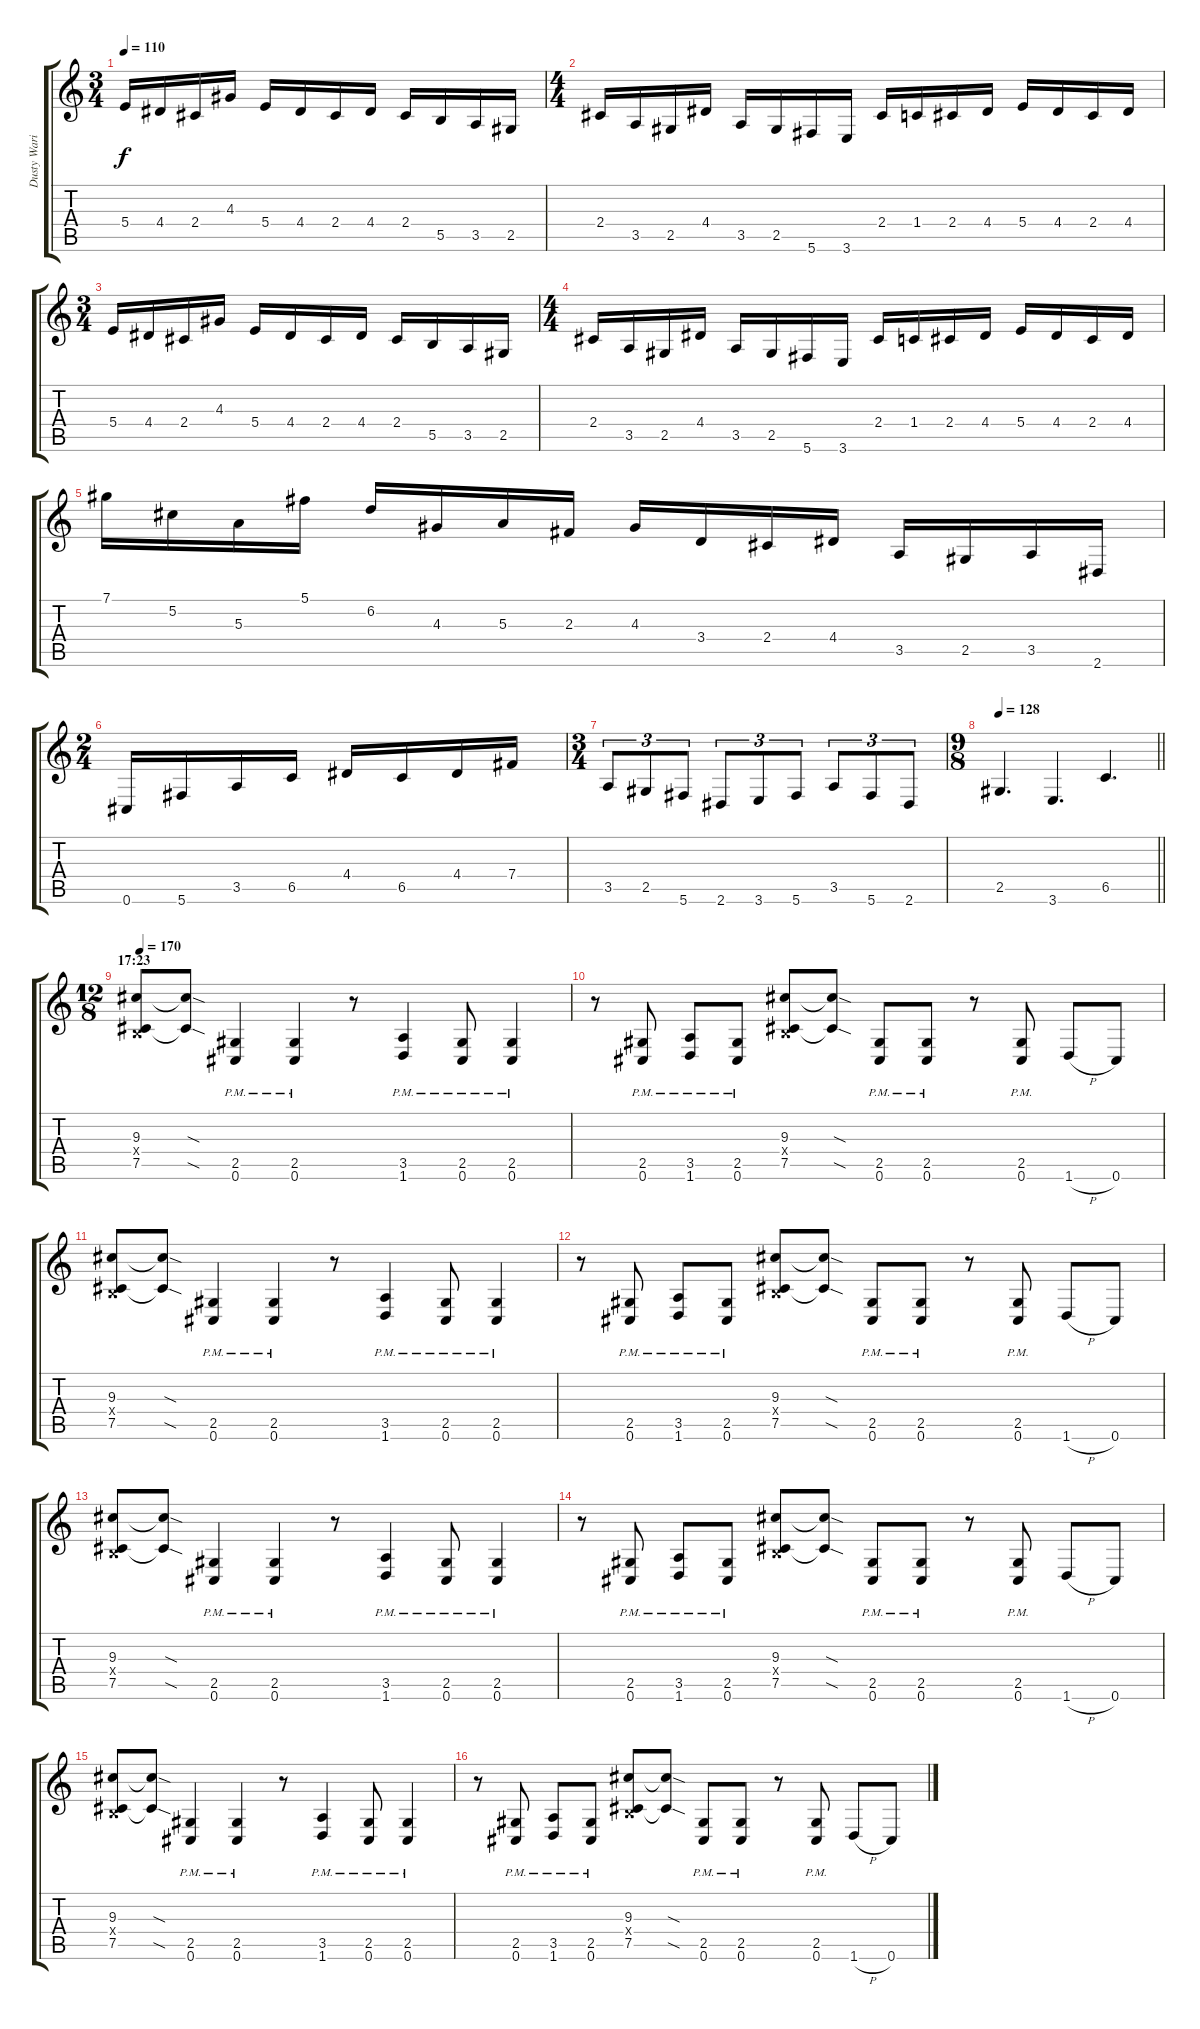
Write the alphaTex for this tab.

\track ("Dusty Waring" "Dusty Wari") {instrument distortionguitar}
\staff {score tabs}
\tuning (Db4 Ab3 E3 B2 Gb2 Db2) {hide}
\ts (3 4)
\tempo 110
\clef g2
\ks c
5.4.16{dy f} 4.4.16 2.4.16 4.3.16 5.4.16 4.4.16 2.4.16 4.4.16 2.4.16 5.5.16 3.5.16 2.5.16 |
\ts (4 4)
2.4.16 3.5.16 2.5.16 4.4.16 3.5.16 2.5.16 5.6.16 3.6.16 2.4.16 1.4.16 2.4.16 4.4.16 5.4.16 4.4.16 2.4.16 4.4.16 |
\ts (3 4)
5.4.16 4.4.16 2.4.16 4.3.16 5.4.16 4.4.16 2.4.16 4.4.16 2.4.16 5.5.16 3.5.16 2.5.16 |
\ts (4 4)
2.4.16 3.5.16 2.5.16 4.4.16 3.5.16 2.5.16 5.6.16 3.6.16 2.4.16 1.4.16 2.4.16 4.4.16 5.4.16 4.4.16 2.4.16 4.4.16 |
7.1.16 5.2.16 5.3.16 5.1.16 6.2.16 4.3.16 5.3.16 2.3.16 4.3.16 3.4.16 2.4.16 4.4.16 3.5.16 2.5.16 3.5.16 2.6.16 |
\ts (2 4)
0.6.16 5.6.16 3.5.16 6.5.16 4.4.16 6.5.16 4.4.16 7.4.16 |
\ts (3 4)
3.5.8{tu (3 2)} 2.5.8{tu (3 2)} 5.6.8{tu (3 2)} 2.6.8{tu (3 2)} 3.6.8{tu (3 2)} 5.6.8{tu (3 2)} 3.5.8{tu (3 2)} 5.6.8{tu (3 2)} 2.6.8{tu (3 2)} |
\ts (9 8)
\tempo 128
\barLineRight lightlight
2.5.4{d} 3.6.4{d} 6.5.4{d} |
\ts (12 8)
\section ("" "17:23")
\tempo 170
(9.3 0.4{x} 7.5).8{balance 8} (9.3{sod t} 7.5{sod t}).8 (2.5{pm} 0.6{pm}).4 (2.5{pm} 0.6{pm}).4 r.8 (3.5{pm} 1.6{pm}).4 (2.5{pm} 0.6{pm}).8 (2.5{pm} 0.6{pm}).4 |
r.8 (2.5{pm} 0.6{pm}).8{beam split} (3.5{pm} 1.6{pm}).8{beam merge} (2.5{pm} 0.6{pm}).8{beam split} (9.3 0.4{x} 7.5).8 (9.3{sod t} 7.5{sod t}).8{beam split} (2.5{pm} 0.6{pm}).8 (2.5{pm} 0.6{pm}).8 r.8 (2.5{pm} 0.6{pm}).8{beam split} 1.6{h}.8 0.6.8 |
(9.3 0.4{x} 7.5).8 (9.3{sod t} 7.5{sod t}).8 (2.5{pm} 0.6{pm}).4 (2.5{pm} 0.6{pm}).4 r.8 (3.5{pm} 1.6{pm}).4 (2.5{pm} 0.6{pm}).8 (2.5{pm} 0.6{pm}).4 |
r.8 (2.5{pm} 0.6{pm}).8{beam split} (3.5{pm} 1.6{pm}).8{beam merge} (2.5{pm} 0.6{pm}).8{beam split} (9.3 0.4{x} 7.5).8 (9.3{sod t} 7.5{sod t}).8{beam split} (2.5{pm} 0.6{pm}).8 (2.5{pm} 0.6{pm}).8 r.8 (2.5{pm} 0.6{pm}).8{beam split} 1.6{h}.8 0.6.8 |
(9.3 0.4{x} 7.5).8 (9.3{sod t} 7.5{sod t}).8 (2.5{pm} 0.6{pm}).4 (2.5{pm} 0.6{pm}).4 r.8 (3.5{pm} 1.6{pm}).4 (2.5{pm} 0.6{pm}).8 (2.5{pm} 0.6{pm}).4 |
r.8 (2.5{pm} 0.6{pm}).8{beam split} (3.5{pm} 1.6{pm}).8{beam merge} (2.5{pm} 0.6{pm}).8{beam split} (9.3 0.4{x} 7.5).8 (9.3{sod t} 7.5{sod t}).8{beam split} (2.5{pm} 0.6{pm}).8 (2.5{pm} 0.6{pm}).8 r.8 (2.5{pm} 0.6{pm}).8{beam split} 1.6{h}.8 0.6.8 |
(9.3 0.4{x} 7.5).8 (9.3{sod t} 7.5{sod t}).8 (2.5{pm} 0.6{pm}).4 (2.5{pm} 0.6{pm}).4 r.8 (3.5{pm} 1.6{pm}).4 (2.5{pm} 0.6{pm}).8 (2.5{pm} 0.6{pm}).4 |
r.8 (2.5{pm} 0.6{pm}).8{beam split} (3.5{pm} 1.6{pm}).8{beam merge} (2.5{pm} 0.6{pm}).8{beam split} (9.3 0.4{x} 7.5).8 (9.3{sod t} 7.5{sod t}).8{beam split} (2.5{pm} 0.6{pm}).8 (2.5{pm} 0.6{pm}).8 r.8 (2.5{pm} 0.6{pm}).8{beam split} 1.6{h}.8 0.6.8
